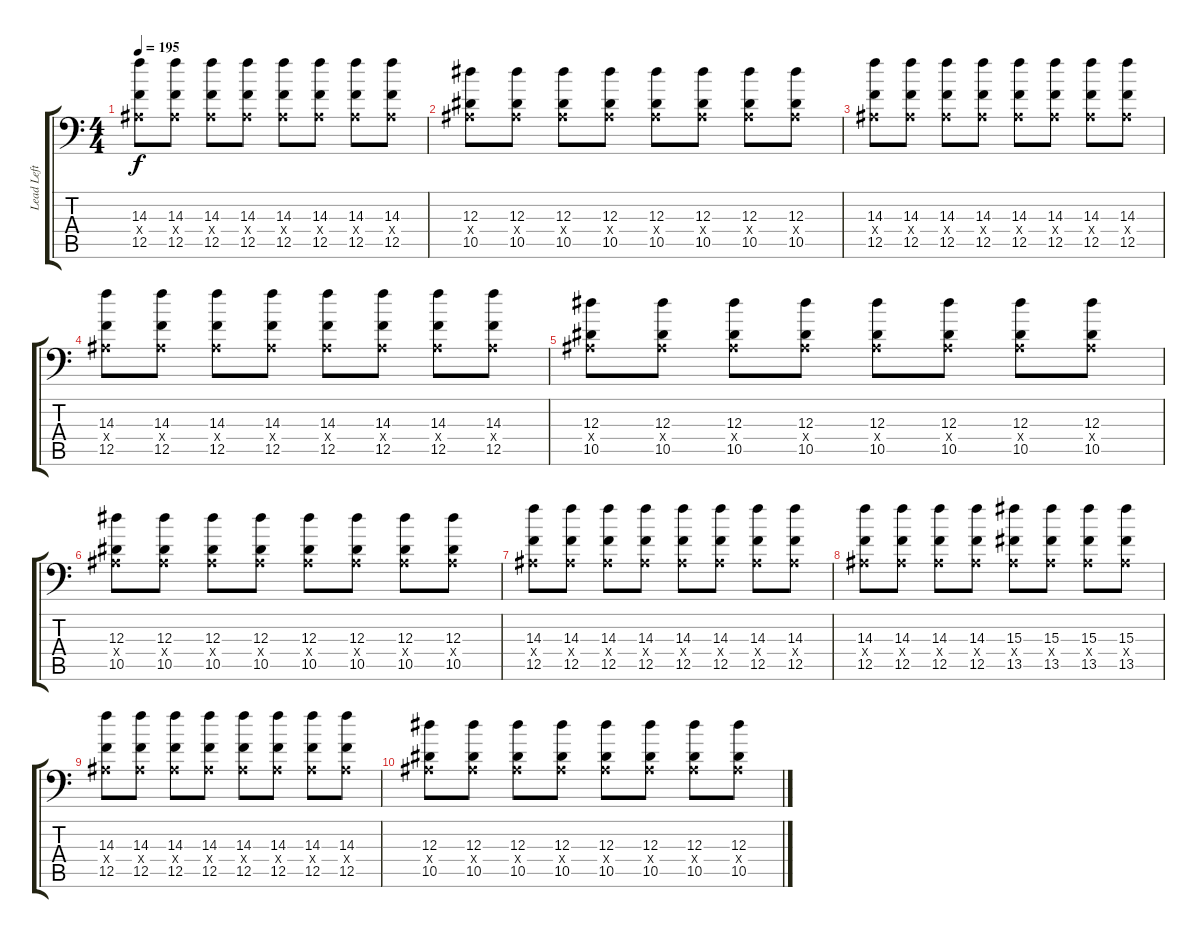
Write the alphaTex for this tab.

\track ("Lead Left 1" "Lead Left ") {instrument distortionguitar}
\staff {score tabs}
\tuning (C4 G3 Eb3 Bb2 F2 Bb1) {hide}
\ts (4 4)
\tempo 195
\clef f4
\ks c
(14.3 0.4{x} 12.5).8{dy f} (14.3 0.4{x} 12.5).8 (14.3 0.4{x} 12.5).8 (14.3 0.4{x} 12.5).8 (14.3 0.4{x} 12.5).8 (14.3 0.4{x} 12.5).8 (14.3 0.4{x} 12.5).8 (14.3 0.4{x} 12.5).8 |
(12.3 0.4{x} 10.5).8 (12.3 0.4{x} 10.5).8 (12.3 0.4{x} 10.5).8 (12.3 0.4{x} 10.5).8 (12.3 0.4{x} 10.5).8 (12.3 0.4{x} 10.5).8 (12.3 0.4{x} 10.5).8 (12.3 0.4{x} 10.5).8 |
(14.3 0.4{x} 12.5).8 (14.3 0.4{x} 12.5).8 (14.3 0.4{x} 12.5).8 (14.3 0.4{x} 12.5).8 (14.3 0.4{x} 12.5).8 (14.3 0.4{x} 12.5).8 (14.3 0.4{x} 12.5).8 (14.3 0.4{x} 12.5).8 |
(14.3 0.4{x} 12.5).8 (14.3 0.4{x} 12.5).8 (14.3 0.4{x} 12.5).8 (14.3 0.4{x} 12.5).8 (14.3 0.4{x} 12.5).8 (14.3 0.4{x} 12.5).8 (14.3 0.4{x} 12.5).8 (14.3 0.4{x} 12.5).8 |
(12.3 0.4{x} 10.5).8 (12.3 0.4{x} 10.5).8 (12.3 0.4{x} 10.5).8 (12.3 0.4{x} 10.5).8 (12.3 0.4{x} 10.5).8 (12.3 0.4{x} 10.5).8 (12.3 0.4{x} 10.5).8 (12.3 0.4{x} 10.5).8 |
(12.3 0.4{x} 10.5).8 (12.3 0.4{x} 10.5).8 (12.3 0.4{x} 10.5).8 (12.3 0.4{x} 10.5).8 (12.3 0.4{x} 10.5).8 (12.3 0.4{x} 10.5).8 (12.3 0.4{x} 10.5).8 (12.3 0.4{x} 10.5).8 |
(14.3 0.4{x} 12.5).8 (14.3 0.4{x} 12.5).8 (14.3 0.4{x} 12.5).8 (14.3 0.4{x} 12.5).8 (14.3 0.4{x} 12.5).8 (14.3 0.4{x} 12.5).8 (14.3 0.4{x} 12.5).8 (14.3 0.4{x} 12.5).8 |
(14.3 0.4{x} 12.5).8 (14.3 0.4{x} 12.5).8 (14.3 0.4{x} 12.5).8 (14.3 0.4{x} 12.5).8 (15.3 0.4{x} 13.5).8 (15.3 0.4{x} 13.5).8 (15.3 0.4{x} 13.5).8 (15.3 0.4{x} 13.5).8 |
(14.3 0.4{x} 12.5).8 (14.3 0.4{x} 12.5).8 (14.3 0.4{x} 12.5).8 (14.3 0.4{x} 12.5).8 (14.3 0.4{x} 12.5).8 (14.3 0.4{x} 12.5).8 (14.3 0.4{x} 12.5).8 (14.3 0.4{x} 12.5).8 |
(12.3 0.4{x} 10.5).8 (12.3 0.4{x} 10.5).8 (12.3 0.4{x} 10.5).8 (12.3 0.4{x} 10.5).8 (12.3 0.4{x} 10.5).8 (12.3 0.4{x} 10.5).8 (12.3 0.4{x} 10.5).8 (12.3 0.4{x} 10.5).8
